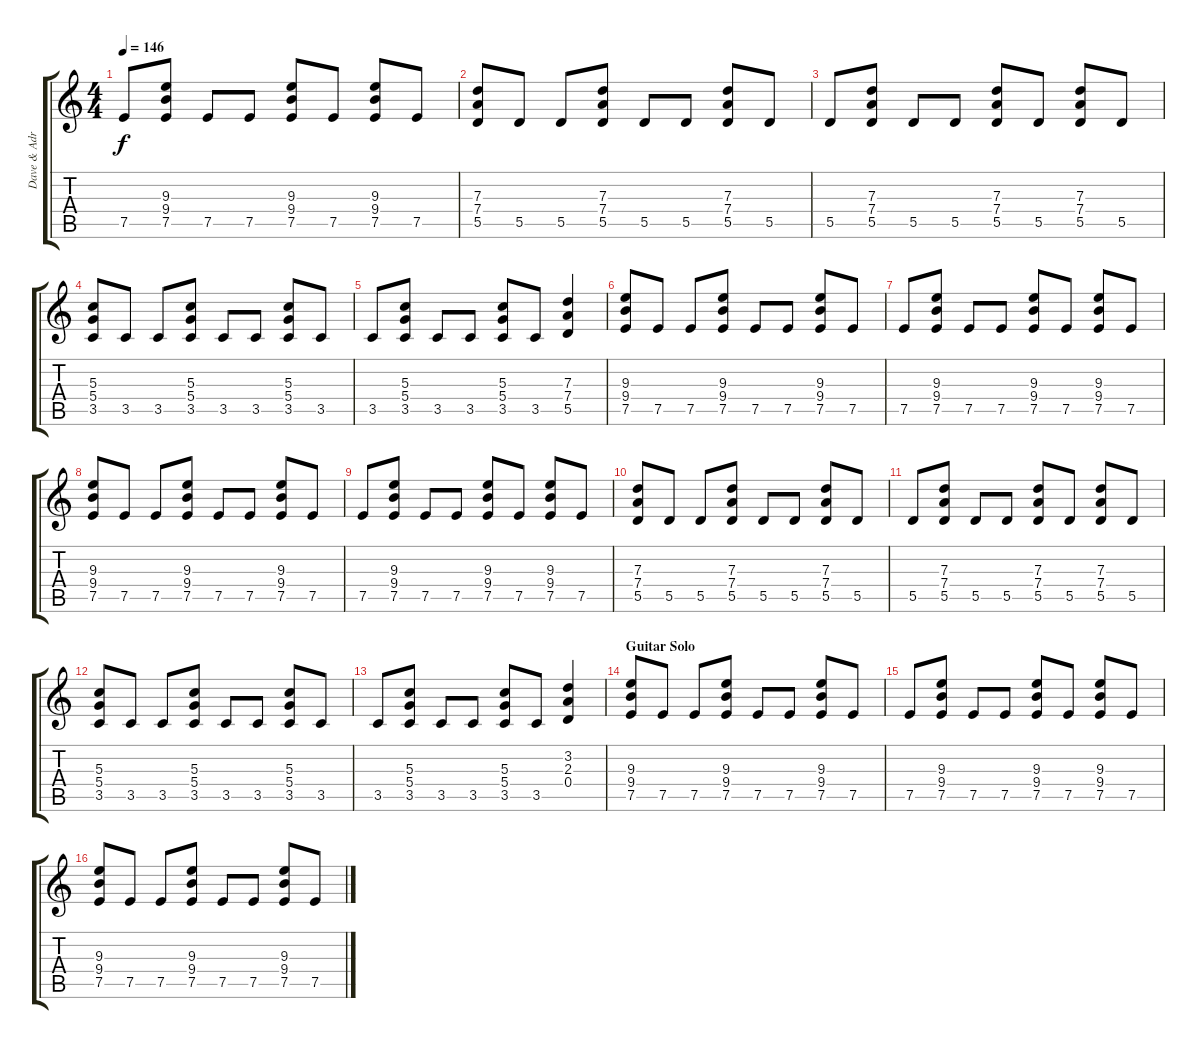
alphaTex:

\track ("Dave & Adrian (Rhythm Guitar)" "Dave & Adr") {instrument distortionguitar}
\staff {score tabs}
\tuning (E4 B3 G3 D3 A2 E2) {hide}
\ts (4 4)
\tempo 146
\clef g2
\ks c
7.5.8{dy f} (9.3 9.4 7.5).8 7.5.8 7.5.8 (9.3 9.4 7.5).8 7.5.8 (9.3 9.4 7.5).8 7.5.8 |
(7.3 7.4 5.5).8 5.5.8 5.5.8 (7.3 7.4 5.5).8 5.5.8 5.5.8 (7.3 7.4 5.5).8 5.5.8 |
5.5.8 (7.3 7.4 5.5).8 5.5.8 5.5.8 (7.3 7.4 5.5).8 5.5.8 (7.3 7.4 5.5).8 5.5.8 |
(5.3 5.4 3.5).8 3.5.8 3.5.8 (5.3 5.4 3.5).8 3.5.8 3.5.8 (5.3 5.4 3.5).8 3.5.8 |
3.5.8 (5.3 5.4 3.5).8 3.5.8 3.5.8 (5.3 5.4 3.5).8 3.5.8 (7.3 7.4 5.5).4 |
(9.3 9.4 7.5).8 7.5.8 7.5.8 (9.3 9.4 7.5).8 7.5.8 7.5.8 (9.3 9.4 7.5).8 7.5.8 |
7.5.8 (9.3 9.4 7.5).8 7.5.8 7.5.8 (9.3 9.4 7.5).8 7.5.8 (9.3 9.4 7.5).8 7.5.8 |
(9.3 9.4 7.5).8 7.5.8 7.5.8 (9.3 9.4 7.5).8 7.5.8 7.5.8 (9.3 9.4 7.5).8 7.5.8 |
7.5.8 (9.3 9.4 7.5).8 7.5.8 7.5.8 (9.3 9.4 7.5).8 7.5.8 (9.3 9.4 7.5).8 7.5.8 |
(7.3 7.4 5.5).8 5.5.8 5.5.8 (7.3 7.4 5.5).8 5.5.8 5.5.8 (7.3 7.4 5.5).8 5.5.8 |
5.5.8 (7.3 7.4 5.5).8 5.5.8 5.5.8 (7.3 7.4 5.5).8 5.5.8 (7.3 7.4 5.5).8 5.5.8 |
(5.3 5.4 3.5).8 3.5.8 3.5.8 (5.3 5.4 3.5).8 3.5.8 3.5.8 (5.3 5.4 3.5).8 3.5.8 |
3.5.8 (5.3 5.4 3.5).8 3.5.8 3.5.8 (5.3 5.4 3.5).8 3.5.8 (3.2 2.3 0.4).4 |
\section ("" "Guitar Solo")
(9.3 9.4 7.5).8 7.5.8 7.5.8 (9.3 9.4 7.5).8 7.5.8 7.5.8 (9.3 9.4 7.5).8 7.5.8 |
7.5.8 (9.3 9.4 7.5).8 7.5.8 7.5.8 (9.3 9.4 7.5).8 7.5.8 (9.3 9.4 7.5).8 7.5.8 |
(9.3 9.4 7.5).8 7.5.8 7.5.8 (9.3 9.4 7.5).8 7.5.8 7.5.8 (9.3 9.4 7.5).8 7.5.8
